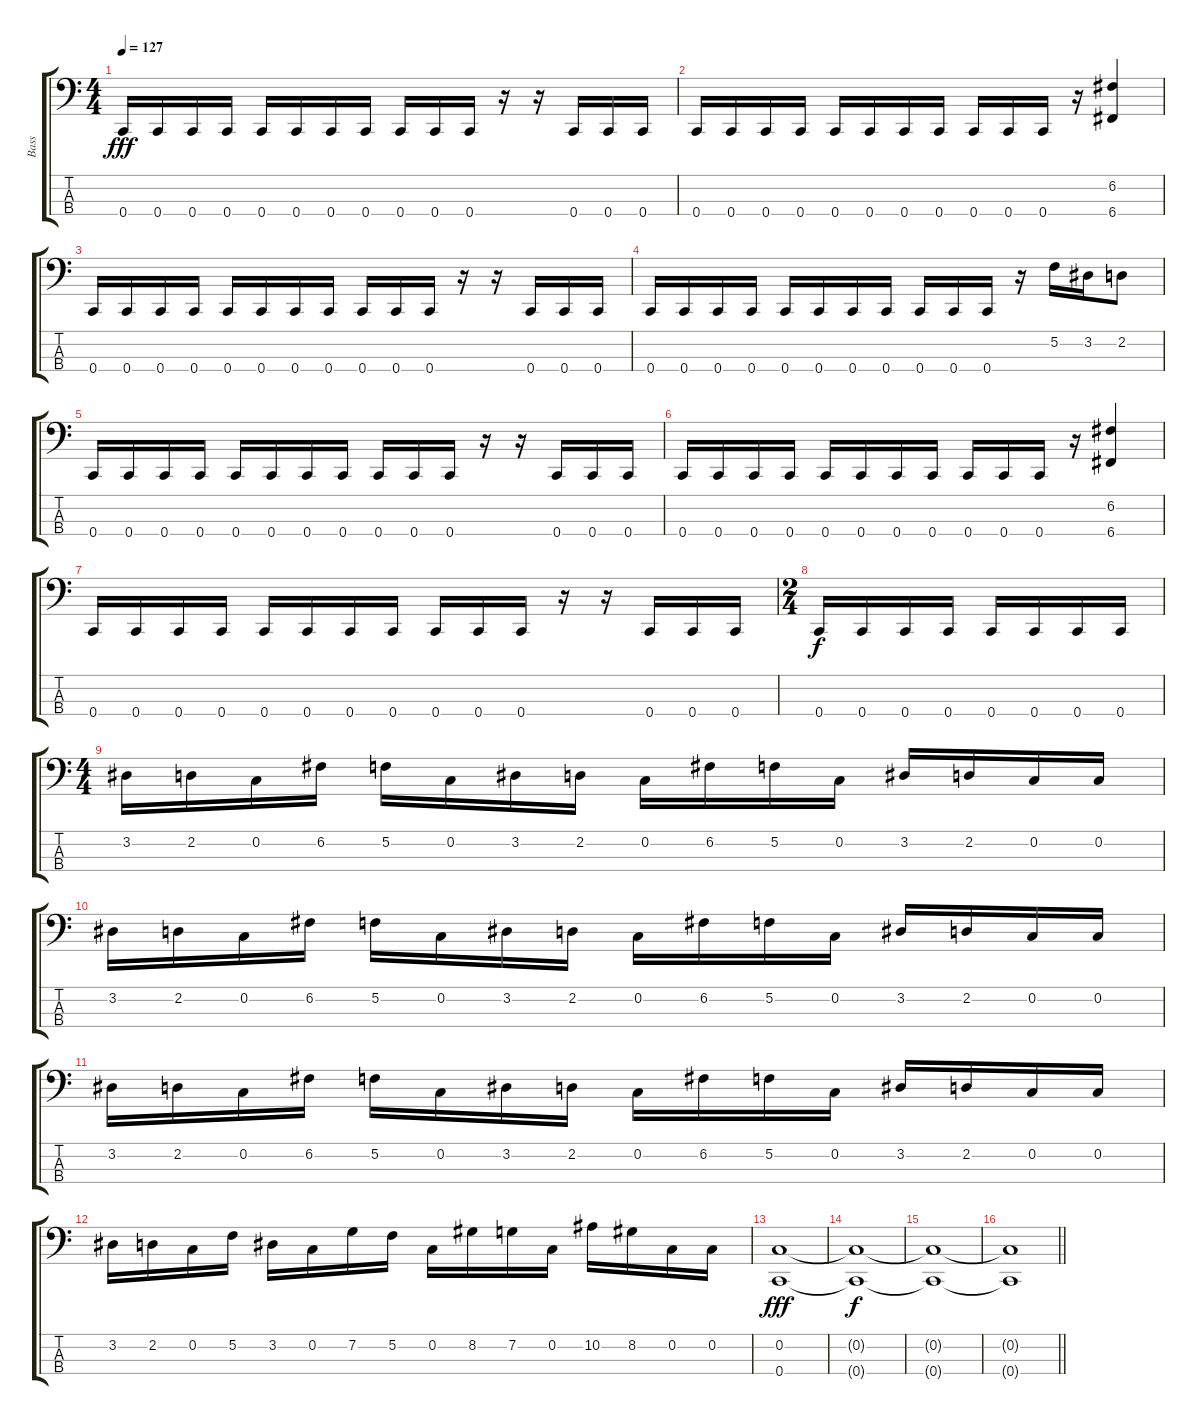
\track ("Bass" "Bass") {instrument electricbassfinger}
\staff {score tabs}
\tuning (F2 C2 G1 C1) {hide}
\ts (4 4)
\tempo 127
\clef f4
\ks c
0.4.16{dy fff} 0.4.16 0.4.16 0.4.16 0.4.16 0.4.16 0.4.16 0.4.16 0.4.16 0.4.16 0.4.16 r.16 r.16 0.4.16 0.4.16 0.4.16 |
0.4.16 0.4.16 0.4.16 0.4.16 0.4.16 0.4.16 0.4.16 0.4.16 0.4.16 0.4.16 0.4.16 r.16 (6.2 6.4).4 |
0.4.16 0.4.16 0.4.16 0.4.16 0.4.16 0.4.16 0.4.16 0.4.16 0.4.16 0.4.16 0.4.16 r.16 r.16 0.4.16 0.4.16 0.4.16 |
0.4.16 0.4.16 0.4.16 0.4.16 0.4.16 0.4.16 0.4.16 0.4.16 0.4.16 0.4.16 0.4.16 r.16 5.2.16 3.2.16 2.2.8 |
0.4.16 0.4.16 0.4.16 0.4.16 0.4.16 0.4.16 0.4.16 0.4.16 0.4.16 0.4.16 0.4.16 r.16 r.16 0.4.16 0.4.16 0.4.16 |
0.4.16 0.4.16 0.4.16 0.4.16 0.4.16 0.4.16 0.4.16 0.4.16 0.4.16 0.4.16 0.4.16 r.16 (6.2 6.4).4 |
0.4.16 0.4.16 0.4.16 0.4.16 0.4.16 0.4.16 0.4.16 0.4.16 0.4.16 0.4.16 0.4.16 r.16 r.16 0.4.16 0.4.16 0.4.16 |
\ts (2 4)
0.4.16{dy f} 0.4.16 0.4.16 0.4.16 0.4.16 0.4.16 0.4.16 0.4.16 |
\ts (4 4)
3.2.16 2.2.16 0.2.16 6.2.16 5.2.16 0.2.16 3.2.16 2.2.16 0.2.16 6.2.16 5.2.16 0.2.16 3.2.16 2.2.16 0.2.16 0.2.16 |
3.2.16 2.2.16 0.2.16 6.2.16 5.2.16 0.2.16 3.2.16 2.2.16 0.2.16 6.2.16 5.2.16 0.2.16 3.2.16 2.2.16 0.2.16 0.2.16 |
3.2.16 2.2.16 0.2.16 6.2.16 5.2.16 0.2.16 3.2.16 2.2.16 0.2.16 6.2.16 5.2.16 0.2.16 3.2.16 2.2.16 0.2.16 0.2.16 |
3.2.16 2.2.16 0.2.16 5.2.16 3.2.16 0.2.16 7.2.16 5.2.16 0.2.16 8.2.16 7.2.16 0.2.16 10.2.16 8.2.16 0.2.16 0.2.16 |
(0.2 0.4).1{dy fff} |
(0.2{t} 0.4{t}).1{dy f} |
(0.2{t} 0.4{t}).1 |
\barLineRight lightlight
(0.2{t} 0.4{t}).1
